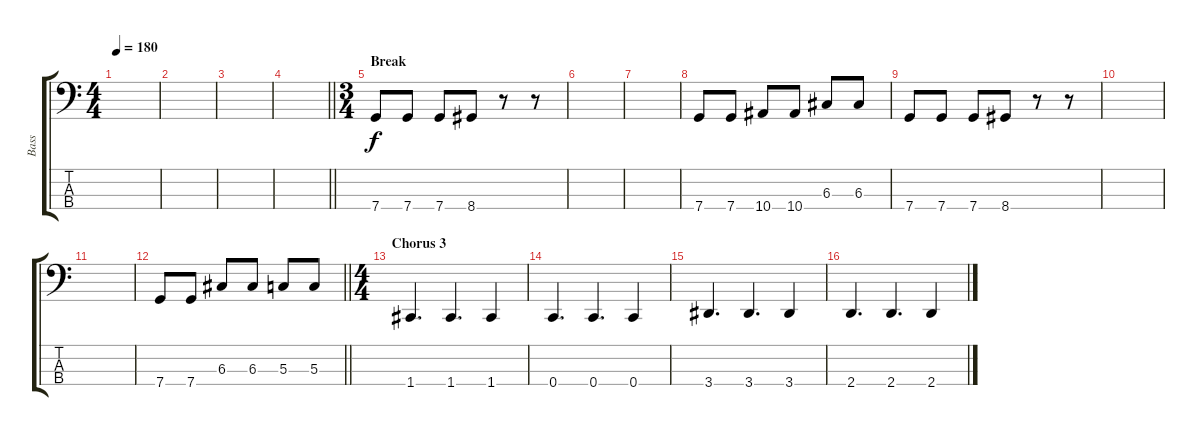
\track ("Bass" "Bass") {instrument electricbasspick}
\staff {score tabs}
\tuning (F2 C2 G1 C1) {hide}
\ts (4 4)
\tempo 180
\clef f4
\ks c
|
|
|
\barLineRight lightlight
|
\ts (3 4)
\section ("" "Break")
7.4.8 7.4.8 7.4.8 8.4.8 r.8 r.8 |
|
|
7.4.8 7.4.8 10.4.8 10.4.8 6.3.8 6.3.8 |
7.4.8 7.4.8 7.4.8 8.4.8 r.8 r.8 |
|
|
\barLineRight lightlight
7.4.8 7.4.8 6.3.8 6.3.8 5.3.8 5.3.8 |
\ts (4 4)
\section ("" "Chorus 3")
1.4.4{d} 1.4.4{d} 1.4.4 |
0.4.4{d} 0.4.4{d} 0.4.4 |
3.4.4{d} 3.4.4{d} 3.4.4 |
2.4.4{d} 2.4.4{d} 2.4.4
